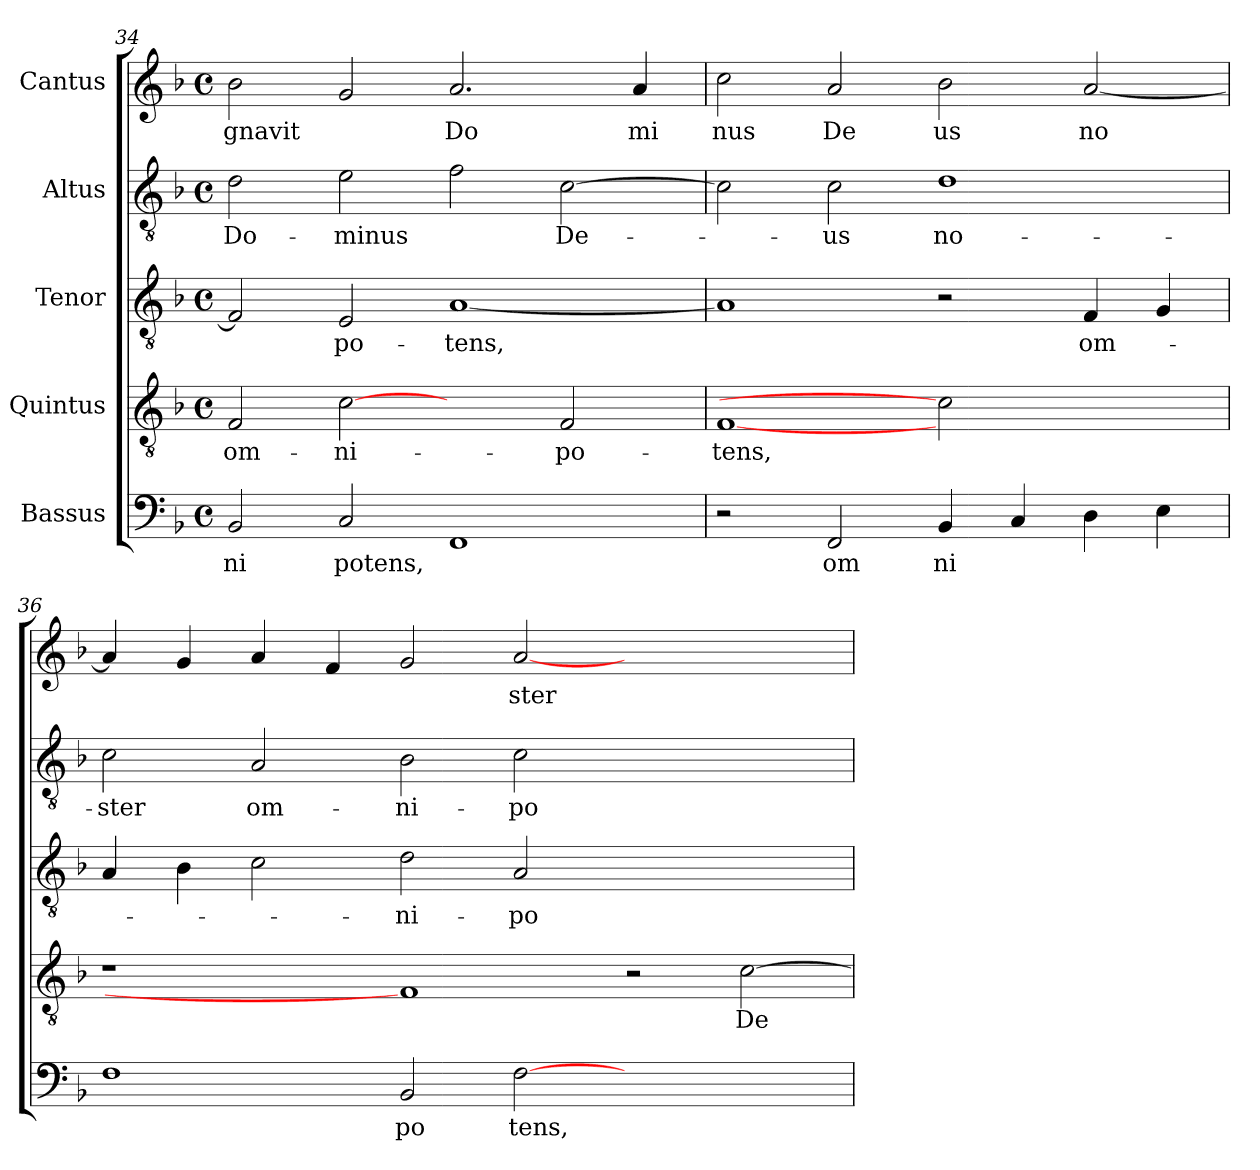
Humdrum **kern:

**kern	**text	**kern	**text	**kern	**text	**kern	**text	**kern	**text
*part5	*part5	*part4	*part4	*part3	*part3	*part2	*part2	*part1	*part1
*staff5	*staff5	*staff4	*staff4	*staff3	*staff3	*staff2	*staff2	*staff1	*staff1
*I"Bassus	*	*I"Quintus	*	*I"Tenor	*	*I"Altus	*	*I"Cantus	*
*clefF4	*	*clefGv2	*	*clefGv2	*	*clefGv2	*	*clefG2	*
*k[b-]	*	*k[b-]	*	*k[b-]	*	*k[b-]	*	*k[b-]	*
*F:	*	*F:	*	*F:	*	*F:	*	*F:	*
*M4/4	*	*M4/4	*	*M4/4	*	*M4/4	*	*M4/4	*
*met(c)	*	*met(c)	*	*met(c)	*	*met(c)	*	*met(c)	*
=34	=34	=34	=34	=34	=34	=34	=34	=34	=34
!	!LO:LY:b:cj	!	!LO:LY:b:cj	!	!	!	!LO:LY:b:cj	!	!LO:LY:b:cj
2BB-/	ni	2F/	om-	2F/]	.	2d\	Do-	2b-\	gnavit
!	!LO:LY:b	!	!LO:LY:b:cj	!	!LO:LY:b:cj	!	!LO:LY:b	!	!
2C/	potens,	[2c	-ni-	2E/	-po-	2e\	-minus	2g/	.
!	!	!	!	!	!LO:LY:b	!	!	!	!LO:LY:b:cj
1FF	.	2ryy	.	[<1A	-tens,	2f\	.	2.a/	Do
!	!	!	!LO:LY:b:cj	!	!	!	!LO:LY:b	!	!
.	.	2F/	-po-	.	.	[>2c\	De-	.	.
!	!	!	!	!	!	!	!	!	!LO:LY:b:cj
.	.	.	.	.	.	.	.	4a/	mi
=35	=35	=35	=35	=35	=35	=35	=35	=35	=35
!	!	!	!LO:LY:b:cj	!	!	!	!	!	!LO:LY:b:cj
2r	.	[1F	-tens,	1A]	.	2c\]	.	2cc\	nus
!	!LO:LY:b:cj	!	!	!	!	!	!LO:LY:b:cj	!	!LO:LY:b:cj
2FF/	om	.	.	.	.	2c\	-us	2a/	De
!	!LO:LY:b:cj	!	!	!	!	!	!LO:LY:b:cj	!	!LO:LY:b:cj
4BB-/	ni	2c]	.	2r	.	1d	no-	2b-\	us
4C/	.	.	.	.	.	.	.	.	.
!	!	!	!	!	!LO:LY:b	!	!	!	!LO:LY:b:cj
4D\	.	2ryy	.	4F/	om-	.	.	[<2a/	no
4E\	.	.	.	4G/	.	.	.	.	.
=36	=36	=36	=36	=36	=36	=36	=36	=36	=36
!	!	!	!	!	!	!	!LO:LY:b:cj	!	!
1F	.	1r	.	4A/	.	2c\	-ster	4a/]	.
.	.	.	.	4B-\	.	.	.	4g/	.
!	!	!	!	!	!	!	!LO:LY:b:cj	!	!
.	.	.	.	2c\	.	2A/	om-	4a/	.
.	.	.	.	.	.	.	.	4f/	.
!	!LO:LY:b:cj	!	!	!	!LO:LY:b:cj	!	!LO:LY:b:cj	!	!
2BB-/	po	1F]	.	2d\	-ni-	2B-\	-ni-	2g/	.
!	!LO:LY:b	!	!	!	!LO:LY:b:cj	!	!LO:LY:b:cj	!	!LO:LY:b
[>2F\	tens,	.	.	2A/	-po-	2c\	-po-	[>2a/	ster
1ryy	.	2r	.	1ryy	.	1ryy	.	1ryy	.
!	!	!	!LO:LY:b	!	!	!	!	!	!
.	.	[<2c\	De-	.	.	.	.	.	.
=	=	=	=	=	=	=	=	=	=
*-	*-	*-	*-	*-	*-	*-	*-	*-	*-
